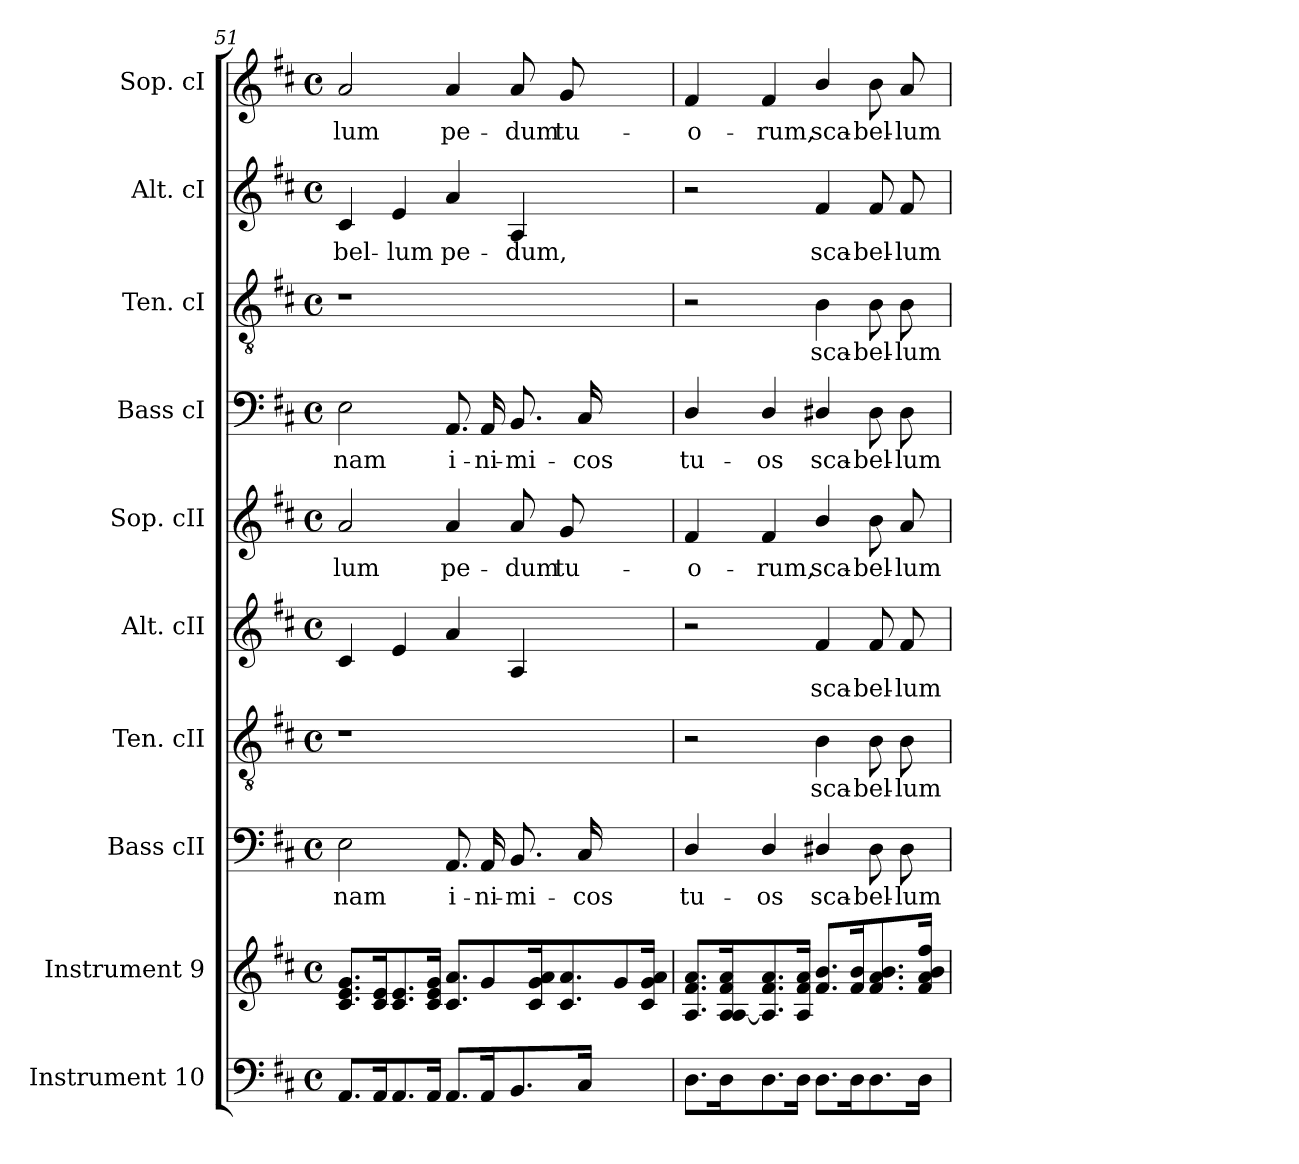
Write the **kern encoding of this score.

**kern	**kern	**kern	**text	**kern	**text	**kern	**text	**kern	**text	**kern	**text	**kern	**text	**kern	**text	**kern	**text
*part10	*part9	*part8	*part8	*part7	*part7	*part6	*part6	*part5	*part5	*part4	*part4	*part3	*part3	*part2	*part2	*part1	*part1
*staff10	*staff9	*staff8	*staff8	*staff7	*staff7	*staff6	*staff6	*staff5	*staff5	*staff4	*staff4	*staff3	*staff3	*staff2	*staff2	*staff1	*staff1
*I"Instrument 10	*I"Instrument 9	*I"Bass cII	*	*I"Ten. cII	*	*I"Alt. cII	*	*I"Sop. cII	*	*I"Bass cI	*	*I"Ten. cI	*	*I"Alt. cI	*	*I"Sop. cI	*
*	*	*I'Bass cII	*	*I'Ten. cII	*	*I'Alt. cII	*	*I'Sop. cII	*	*I'Bass cI	*	*I'Ten. cI	*	*I'Alt. cI	*	*I'Sop. cI	*
*clefF4	*clefG2	*clefF4	*	*clefGv2	*	*clefG2	*	*clefG2	*	*clefF4	*	*clefGv2	*	*clefG2	*	*clefG2	*
*k[f#c#]	*k[f#c#]	*k[f#c#]	*	*k[f#c#]	*	*k[f#c#]	*	*k[f#c#]	*	*k[f#c#]	*	*k[f#c#]	*	*k[f#c#]	*	*k[f#c#]	*
*D:	*D:	*D:	*	*D:	*	*D:	*	*D:	*	*D:	*	*D:	*	*D:	*	*D:	*
*M4/4	*M4/4	*M4/4	*	*M4/4	*	*M4/4	*	*M4/4	*	*M4/4	*	*M4/4	*	*M4/4	*	*M4/4	*
*met(c)	*met(c)	*met(c)	*	*met(c)	*	*met(c)	*	*met(c)	*	*met(c)	*	*met(c)	*	*met(c)	*	*met(c)	*
=51	=51	=51	=51	=51	=51	=51	=51	=51	=51	=51	=51	=51	=51	=51	=51	=51	=51
!	!	!	!LO:LY:b:cj	!	!	!	!LO:LY:b:cj	!	!LO:LY:b:cj	!	!LO:LY:b:cj	!	!	!	!LO:LY:b:cj	!	!LO:LY:b:cj
8.AA/L	8.g/ 8.e/ 8.c#/L	2E\	-nam	1r	.	4c#/	.	2a/	-lum	2E\	-nam	1r	.	4c#/	-bel-	2a/	-lum
16AA/	16e/ 16c#/	.	.	.	.	.	.	.	.	.	.	.	.	.	.	.	.
!	!	!	!	!	!	!	!LO:LY:b:cj	!	!	!	!	!	!	!	!LO:LY:b:cj	!	!
8.AA/	8.e/ 8.c#/	.	.	.	.	4e/	.	.	.	.	.	.	.	4e/	-lum	.	.
16AA/J	16g/ 16e/ 16c#/J	.	.	.	.	.	.	.	.	.	.	.	.	.	.	.	.
!	!	!	!LO:LY:b:cj	!	!	!	!LO:LY:b:cj	!	!LO:LY:b:cj	!	!LO:LY:b:cj	!	!	!	!LO:LY:b:cj	!	!LO:LY:b:cj
8.AA/L	8.c#/ 8.a/L	8.AA/	i-	.	.	4a/	.	4a/	pe-	8.AA/	i-	.	.	4a/	pe-	4a/	pe-
!	!	!	!LO:LY:b:cj	!	!	!	!	!	!	!	!LO:LY:b:cj	!	!	!	!	!	!
16AA/	8g/	16AA/	-ni-	.	.	.	.	.	.	16AA/	-ni-	.	.	.	.	.	.
!	!	!	!LO:LY:b:cj	!	!	!	!LO:LY:b:cj	!	!LO:LY:b:cj	!	!LO:LY:b:cj	!	!	!	!LO:LY:b:cj	!	!LO:LY:b:cj
8.BB/	.	8.BB/	-mi-	.	.	4A/	.	8a/	-dum	8.BB/	-mi-	.	.	4A/	-dum,	8a/	-dum
.	16g/ 16c#/ 16a/	.	.	.	.	.	.	.	.	.	.	.	.	.	.	.	.
!	!	!	!	!	!	!	!	!	!LO:LY:b:cj	!	!	!	!	!	!	!	!LO:LY:b:cj
.	8.c#/ 8.a/	.	.	.	.	.	.	8g/	tu-	.	.	.	.	.	.	8g/	tu-
!	!	!	!LO:LY:b:cj	!	!	!	!	!	!	!	!LO:LY:b:cj	!	!	!	!	!	!
16C#/J	.	16C#/	-cos	.	.	.	.	.	.	16C#/	-cos	.	.	.	.	.	.
4ryy	.	4ryy	.	4ryy	.	4ryy	.	4ryy	.	4ryy	.	4ryy	.	4ryy	.	4ryy	.
.	8g/	.	.	.	.	.	.	.	.	.	.	.	.	.	.	.	.
.	16g/ 16c#/ 16a/J	.	.	.	.	.	.	.	.	.	.	.	.	.	.	.	.
=52	=52	=52	=52	=52	=52	=52	=52	=52	=52	=52	=52	=52	=52	=52	=52	=52	=52
!	!	!	!LO:LY:b:cj	!	!	!	!	!	!LO:LY:b:cj	!	!LO:LY:b:cj	!	!	!	!	!	!LO:LY:b:cj
8.D\L	8.a/ 8.f#/ 8.A/L	4D/	tu-	2r	.	2r	.	4f#/	-o-	4D/	tu-	2r	.	2r	.	4f#/	-o-
16D\	16a/ 16f#/ 16A/ [>16A/	.	.	.	.	.	.	.	.	.	.	.	.	.	.	.	.
!	!	!	!LO:LY:b:cj	!	!	!	!	!	!LO:LY:b:cj	!	!LO:LY:b:cj	!	!	!	!	!	!LO:LY:b:cj
8.D\	8.a/ 8.f#/ 8.A/]	4D/	-os	.	.	.	.	4f#/	-rum,	4D/	-os	.	.	.	.	4f#/	-rum,
16D\J	16a/ 16f#/ 16A/J	.	.	.	.	.	.	.	.	.	.	.	.	.	.	.	.
!	!	!	!LO:LY:b:cj	!	!LO:LY:b:cj	!	!LO:LY:b:cj	!	!LO:LY:b:cj	!	!LO:LY:b:cj	!	!LO:LY:b:cj	!	!LO:LY:b:cj	!	!LO:LY:b:cj
8.D\L	8.b/ 8.f#/L	4D#X/	sca-	4B\	sca-	4f#/	sca-	4b/	sca-	4D#X/	sca-	4B\	sca-	4f#/	sca-	4b/	sca-
16D\	16b/ 16f#/	.	.	.	.	.	.	.	.	.	.	.	.	.	.	.	.
!	!	!	!LO:LY:b:cj	!	!LO:LY:b:cj	!	!LO:LY:b:cj	!	!LO:LY:b:cj	!	!LO:LY:b:cj	!	!LO:LY:b:cj	!	!LO:LY:b:cj	!	!LO:LY:b:cj
8.D\	8.a/ 8.f#/ 8.b/	8D#\	-bel-	8B\	-bel-	8f#/	-bel-	8b\	-bel-	8D#\	-bel-	8B\	-bel-	8f#/	-bel-	8b\	-bel-
!	!	!	!LO:LY:b:cj	!	!LO:LY:b:cj	!	!LO:LY:b:cj	!	!LO:LY:b:cj	!	!LO:LY:b:cj	!	!LO:LY:b:cj	!	!LO:LY:b:cj	!	!LO:LY:b:cj
.	.	8D#\	-lum	8B\	-lum	8f#/	-lum	8a/	-lum	8D#\	-lum	8B\	-lum	8f#/	-lum	8a/	-lum
16D\J	16ff#/ 16a/ 16f#/ 16b/J	.	.	.	.	.	.	.	.	.	.	.	.	.	.	.	.
=	=	=	=	=	=	=	=	=	=	=	=	=	=	=	=	=	=
*-	*-	*-	*-	*-	*-	*-	*-	*-	*-	*-	*-	*-	*-	*-	*-	*-	*-
